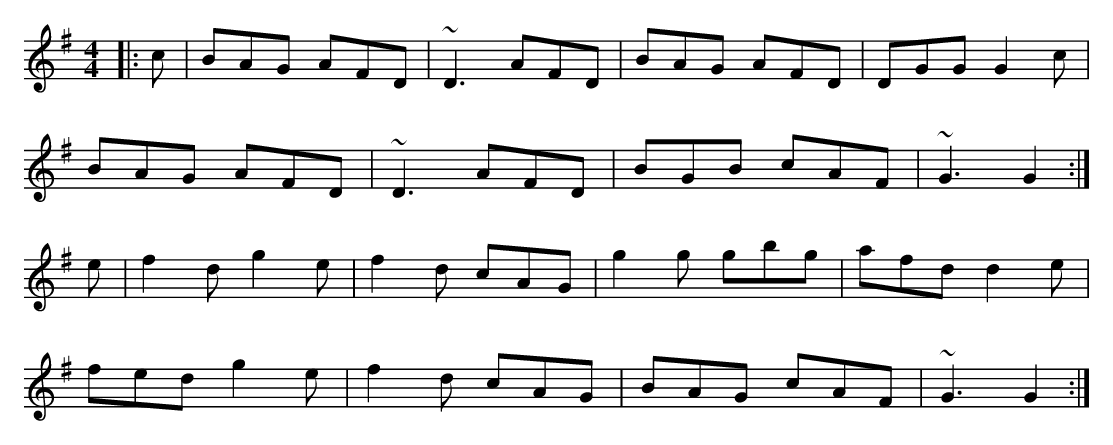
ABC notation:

X:1
M:4/4
K:G
|:c|BAG AFD|~D3 AFD|BAG AFD|DGG G2c|
BAG AFD|~D3 AFD|BGB cAF|~G3 G2:|
e|f2d g2e|f2d cAG|g2g gbg|afd d2e|
fed g2e|f2d cAG|BAG cAF|~G3 G2:|
